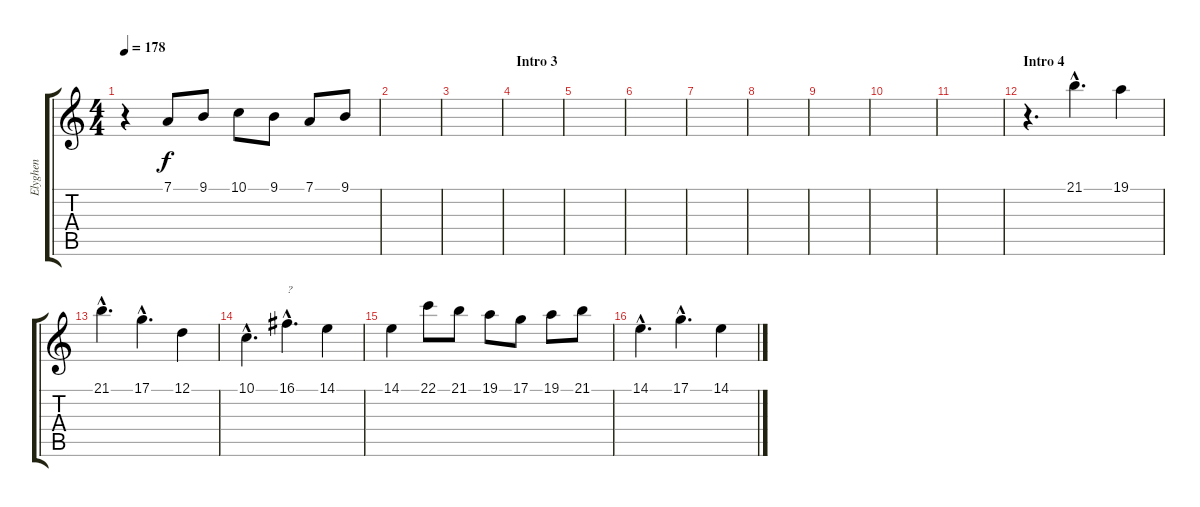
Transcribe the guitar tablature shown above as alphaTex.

\track ("Elyghen" "Elyghen") {instrument violin}
\staff {score tabs}
\tuning (D4 A3 F3 C3 G2 D2) {hide}
\ts (4 4)
\tempo 178
\clef g2
\ks c
r.4{dy f} 7.1.8 9.1.8 10.1.8 9.1.8 7.1.8 9.1.8 |
|
|
\section ("" "Intro 3")
|
|
|
|
|
|
|
|
\section ("" "Intro 4")
r.4{d volume 9} 21.1{hac}.4{d} 19.1.4 |
21.1{hac}.4{d} 17.1{hac}.4{d} 12.1.4 |
10.1{hac}.4{d} 16.1{hac}.4{d txt "?"} 14.1.4 |
14.1.4 22.1.8 21.1.8 19.1.8 17.1.8 19.1.8 21.1.8 |
14.1{hac}.4{d} 17.1{hac}.4{d} 14.1.4
